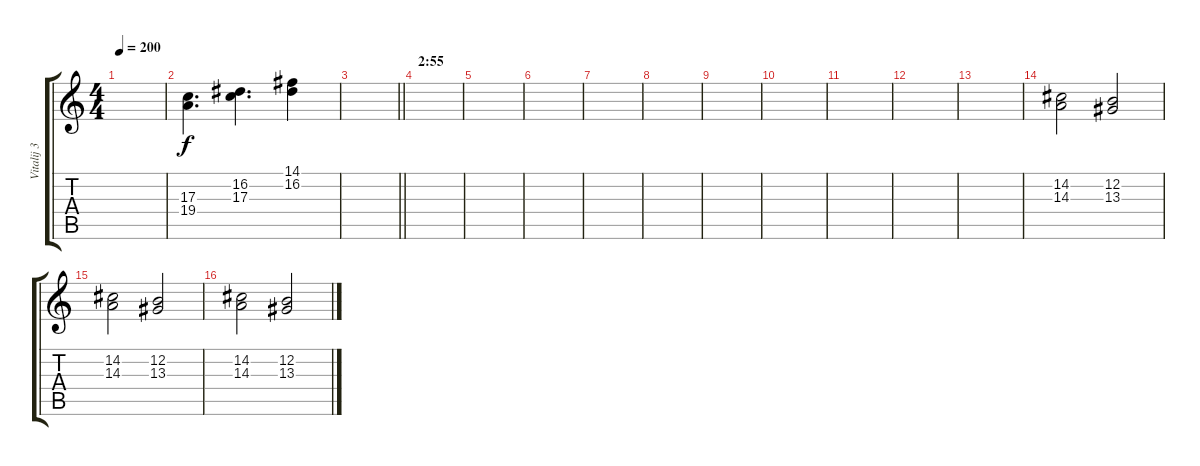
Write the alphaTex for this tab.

\track ("Vitalij 3" "Vitalij 3") {instrument stringensemble1}
\staff {score tabs}
\tuning (E4 B3 G3 D3 A2 E2) {hide}
\ts (4 4)
\tempo 200
\clef g2
\ks c
|
(17.3 19.4).4{d} (16.2 17.3).4{d} (14.1 16.2).4 |
\barLineRight lightlight
|
\section ("" "2:55")
|
|
|
|
|
|
|
|
|
|
(14.2 14.3).2 (12.2 13.3).2 |
(14.2 14.3).2 (12.2 13.3).2 |
(14.2 14.3).2 (12.2 13.3).2
